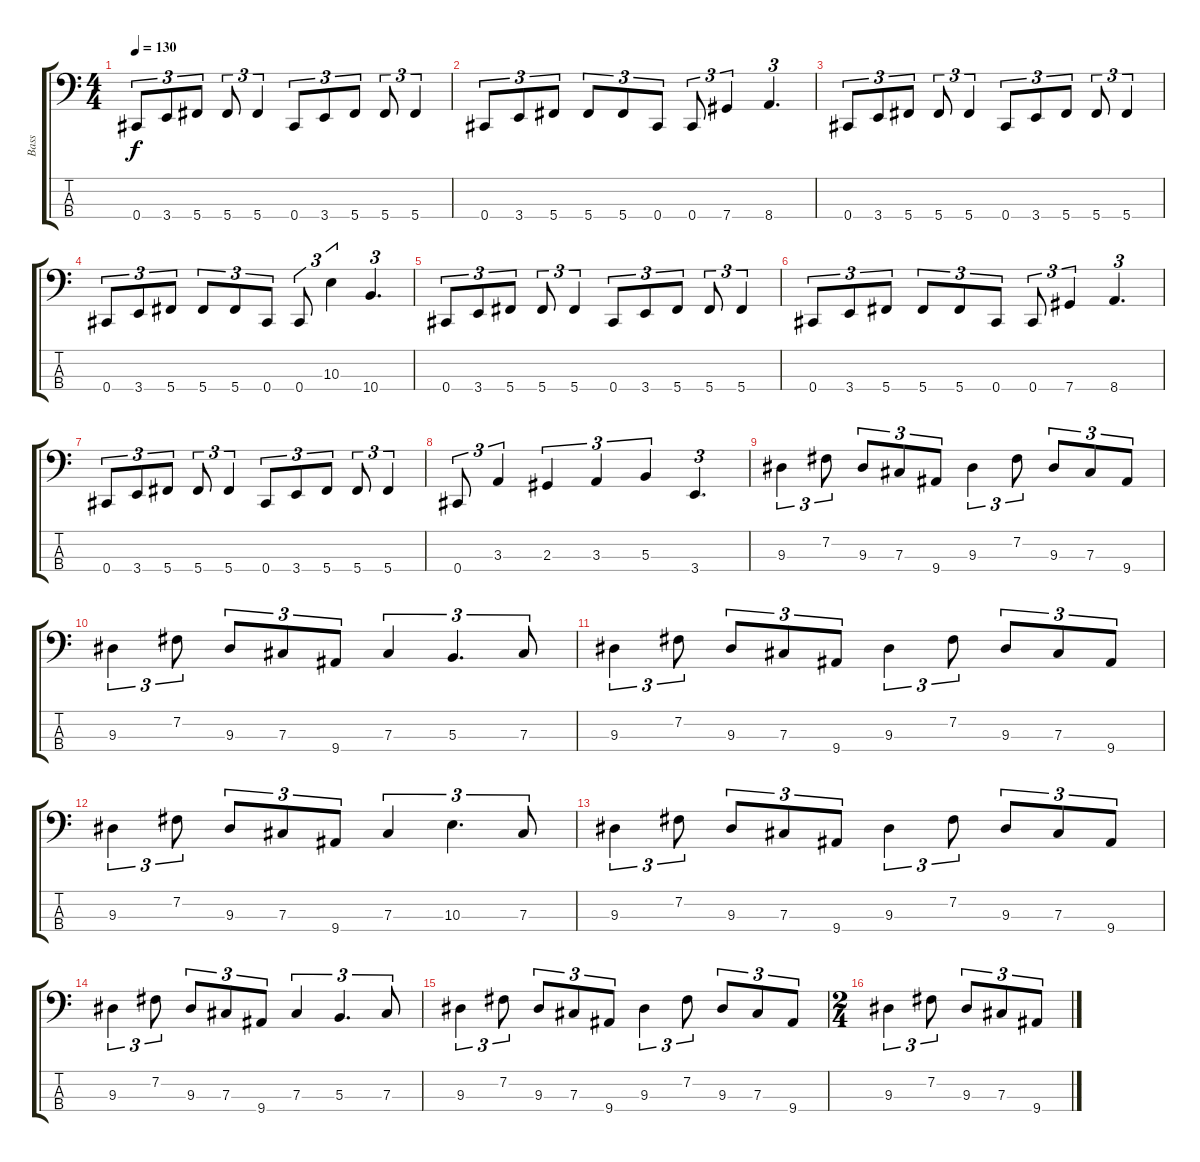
\track ("Bass" "Bass") {instrument electricbassfinger}
\staff {score tabs}
\tuning (E2 B1 Gb1 Db1) {hide}
\ts (4 4)
\tempo 130
\clef f4
\ks c
0.4.8{tu (3 2) dy f} 3.4.8{tu (3 2)} 5.4.8{tu (3 2)} 5.4.8{tu (3 2)} 5.4.4{tu (3 2)} 0.4.8{tu (3 2)} 3.4.8{tu (3 2)} 5.4.8{tu (3 2)} 5.4.8{tu (3 2)} 5.4.4{tu (3 2)} |
0.4.8{tu (3 2)} 3.4.8{tu (3 2)} 5.4.8{tu (3 2)} 5.4.8{tu (3 2)} 5.4.8{tu (3 2)} 0.4.8{tu (3 2)} 0.4.8{tu (3 2)} 7.4.4{tu (3 2)} 8.4.4{d tu (3 2)} |
0.4.8{tu (3 2)} 3.4.8{tu (3 2)} 5.4.8{tu (3 2)} 5.4.8{tu (3 2)} 5.4.4{tu (3 2)} 0.4.8{tu (3 2)} 3.4.8{tu (3 2)} 5.4.8{tu (3 2)} 5.4.8{tu (3 2)} 5.4.4{tu (3 2)} |
0.4.8{tu (3 2)} 3.4.8{tu (3 2)} 5.4.8{tu (3 2)} 5.4.8{tu (3 2)} 5.4.8{tu (3 2)} 0.4.8{tu (3 2)} 0.4.8{tu (3 2)} 10.3.4{tu (3 2)} 10.4.4{d tu (3 2)} |
0.4.8{tu (3 2)} 3.4.8{tu (3 2)} 5.4.8{tu (3 2)} 5.4.8{tu (3 2)} 5.4.4{tu (3 2)} 0.4.8{tu (3 2)} 3.4.8{tu (3 2)} 5.4.8{tu (3 2)} 5.4.8{tu (3 2)} 5.4.4{tu (3 2)} |
0.4.8{tu (3 2)} 3.4.8{tu (3 2)} 5.4.8{tu (3 2)} 5.4.8{tu (3 2)} 5.4.8{tu (3 2)} 0.4.8{tu (3 2)} 0.4.8{tu (3 2)} 7.4.4{tu (3 2)} 8.4.4{d tu (3 2)} |
0.4.8{tu (3 2)} 3.4.8{tu (3 2)} 5.4.8{tu (3 2)} 5.4.8{tu (3 2)} 5.4.4{tu (3 2)} 0.4.8{tu (3 2)} 3.4.8{tu (3 2)} 5.4.8{tu (3 2)} 5.4.8{tu (3 2)} 5.4.4{tu (3 2)} |
0.4.8{tu (3 2)} 3.3.4{tu (3 2)} 2.3.4{tu (3 2)} 3.3.4{tu (3 2)} 5.3.4{tu (3 2)} 3.4.4{d tu (3 2)} |
9.3.4{tu (3 2)} 7.2.8{tu (3 2)} 9.3.8{tu (3 2)} 7.3.8{tu (3 2)} 9.4.8{tu (3 2)} 9.3.4{tu (3 2)} 7.2.8{tu (3 2)} 9.3.8{tu (3 2)} 7.3.8{tu (3 2)} 9.4.8{tu (3 2)} |
9.3.4{tu (3 2)} 7.2.8{tu (3 2)} 9.3.8{tu (3 2)} 7.3.8{tu (3 2)} 9.4.8{tu (3 2)} 7.3.4{tu (3 2)} 5.3.4{d tu (3 2)} 7.3.8{tu (3 2)} |
9.3.4{tu (3 2)} 7.2.8{tu (3 2)} 9.3.8{tu (3 2)} 7.3.8{tu (3 2)} 9.4.8{tu (3 2)} 9.3.4{tu (3 2)} 7.2.8{tu (3 2)} 9.3.8{tu (3 2)} 7.3.8{tu (3 2)} 9.4.8{tu (3 2)} |
9.3.4{tu (3 2)} 7.2.8{tu (3 2)} 9.3.8{tu (3 2)} 7.3.8{tu (3 2)} 9.4.8{tu (3 2)} 7.3.4{tu (3 2)} 10.3.4{d tu (3 2)} 7.3.8{tu (3 2)} |
9.3.4{tu (3 2)} 7.2.8{tu (3 2)} 9.3.8{tu (3 2)} 7.3.8{tu (3 2)} 9.4.8{tu (3 2)} 9.3.4{tu (3 2)} 7.2.8{tu (3 2)} 9.3.8{tu (3 2)} 7.3.8{tu (3 2)} 9.4.8{tu (3 2)} |
9.3.4{tu (3 2)} 7.2.8{tu (3 2)} 9.3.8{tu (3 2)} 7.3.8{tu (3 2)} 9.4.8{tu (3 2)} 7.3.4{tu (3 2)} 5.3.4{d tu (3 2)} 7.3.8{tu (3 2)} |
9.3.4{tu (3 2)} 7.2.8{tu (3 2)} 9.3.8{tu (3 2)} 7.3.8{tu (3 2)} 9.4.8{tu (3 2)} 9.3.4{tu (3 2)} 7.2.8{tu (3 2)} 9.3.8{tu (3 2)} 7.3.8{tu (3 2)} 9.4.8{tu (3 2)} |
\ts (2 4)
9.3.4{tu (3 2)} 7.2.8{tu (3 2)} 9.3.8{tu (3 2)} 7.3.8{tu (3 2)} 9.4.8{tu (3 2)}
